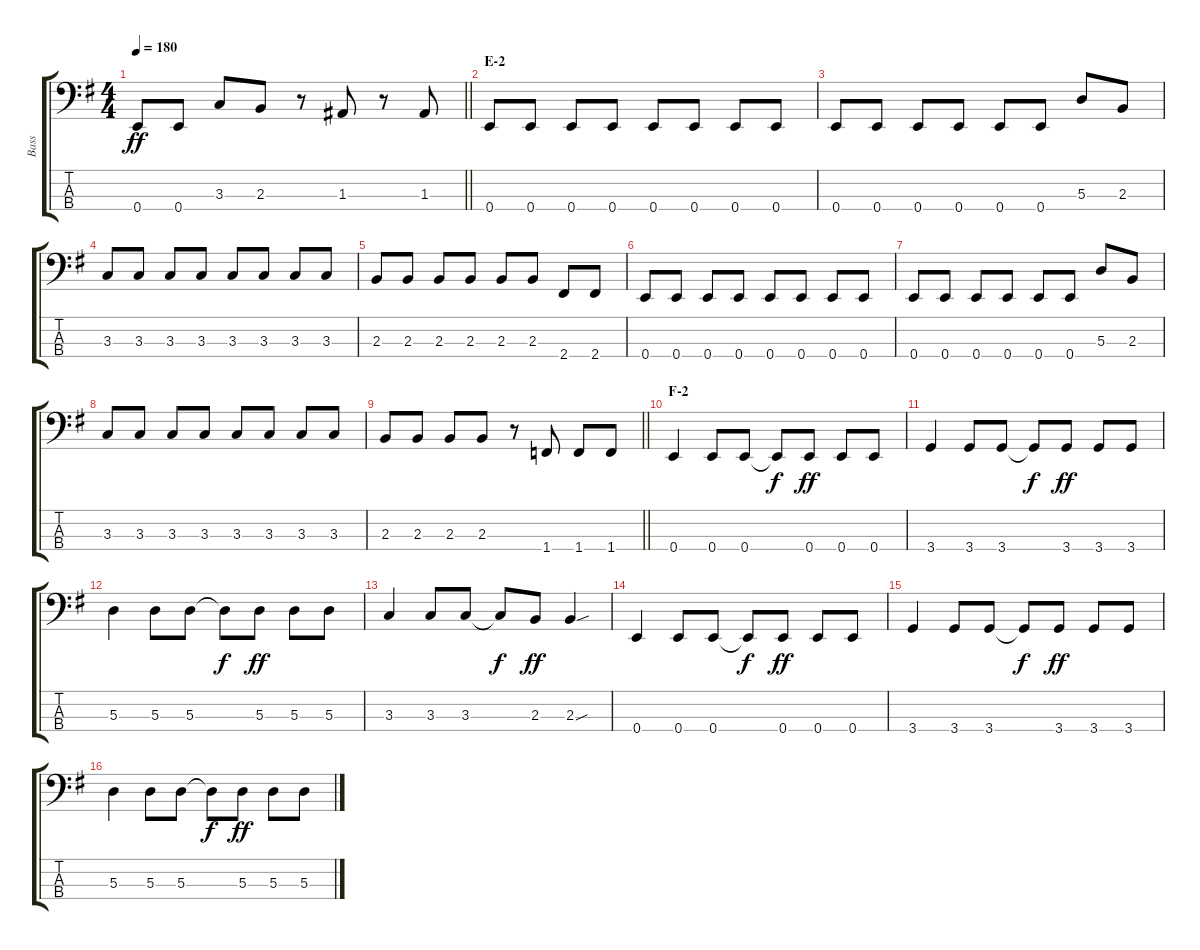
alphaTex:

\track ("Bass" "Bass") {instrument electricbasspick}
\staff {score tabs}
\tuning (G2 D2 A1 E1) {hide}
\ts (4 4)
\tempo 180
\clef f4
\barLineRight lightlight
\ks g
0.4.8{dy ff} 0.4.8 3.3.8 2.3.8 r.8 1.3.8 r.8 1.3.8 |
\section ("" "E-2")
0.4.8 0.4.8 0.4.8 0.4.8 0.4.8 0.4.8 0.4.8 0.4.8 |
0.4.8 0.4.8 0.4.8 0.4.8 0.4.8 0.4.8 5.3.8 2.3.8 |
3.3.8 3.3.8 3.3.8 3.3.8 3.3.8 3.3.8 3.3.8 3.3.8 |
2.3.8 2.3.8 2.3.8 2.3.8 2.3.8 2.3.8 2.4.8 2.4.8 |
0.4.8 0.4.8 0.4.8 0.4.8 0.4.8 0.4.8 0.4.8 0.4.8 |
0.4.8 0.4.8 0.4.8 0.4.8 0.4.8 0.4.8 5.3.8 2.3.8 |
3.3.8 3.3.8 3.3.8 3.3.8 3.3.8 3.3.8 3.3.8 3.3.8 |
\barLineRight lightlight
2.3.8 2.3.8 2.3.8 2.3.8 r.8 1.4.8 1.4.8 1.4.8 |
\section ("" "F-2")
0.4.4 0.4.8 0.4.8 0.4{t}.8{dy f} 0.4.8{dy ff} 0.4.8 0.4.8 |
3.4.4 3.4.8 3.4.8 3.4{t}.8{dy f} 3.4.8{dy ff} 3.4.8 3.4.8 |
5.3.4 5.3.8 5.3.8 5.3{t}.8{dy f} 5.3.8{dy ff} 5.3.8 5.3.8 |
3.3.4 3.3.8 3.3.8 3.3{t}.8{dy f} 2.3.8{dy ff} 2.3{sou}.4 |
0.4.4 0.4.8 0.4.8 0.4{t}.8{dy f} 0.4.8{dy ff} 0.4.8 0.4.8 |
3.4.4 3.4.8 3.4.8 3.4{t}.8{dy f} 3.4.8{dy ff} 3.4.8 3.4.8 |
5.3.4 5.3.8 5.3.8 5.3{t}.8{dy f} 5.3.8{dy ff} 5.3.8 5.3.8
